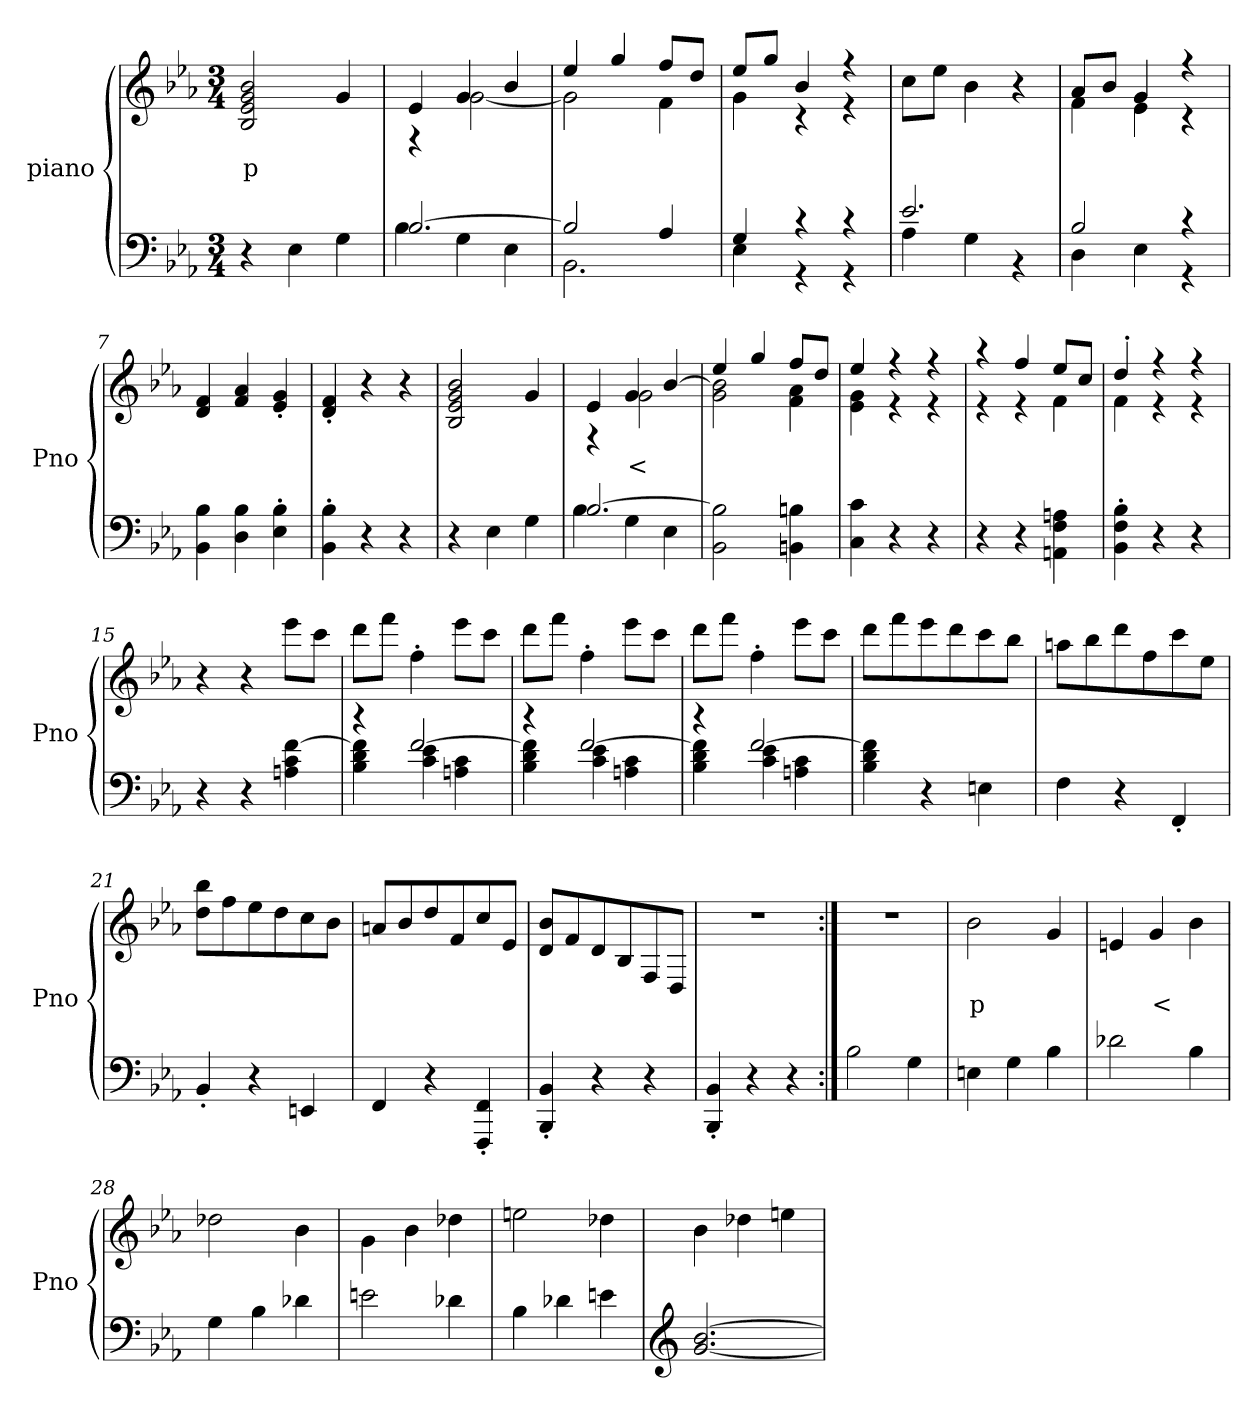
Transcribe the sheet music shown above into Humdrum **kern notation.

**kern	**kern	**text
*part2	*part1	*part1
*staff2	*staff1	*staff1
*I"piano	*I"piano	*
*I'Pno	*I'Pno	*
*clefF4	*clefG2	*
*k[b-e-a-]	*k[b-e-a-]	*
*E-:	*E-:	*
*M3/4	*M3/4	*
=1	=1	=1
4r	2B-/ 2e-/ 2g/ 2b-/	p
4E-\	.	.
4G\	4g/	.
=2	=2	=2
*^	*^	*
[2.B-/	4B-\	4e-/	4r	.
.	4G\	4g/	[2g\	.
.	4E-\	4b-/	.	.
=3	=3	=3	=3	=3
2B-/]	2.BB-\	4ee-/	2g\]	.
.	.	4gg/	.	.
4A-/	.	8ff/L	4f\	.
.	.	8dd/J	.	.
=4	=4	=4	=4	=4
4G/	4E-\	8ee-/L	4g\	.
.	.	8gg/J	.	.
4r	4r	4b-/	4r	.
4r	4r	4r	4r	.
*	*	*v	*v	*
=5	=5	=5	=5
2.e-/	4A-\	8cc\L	.
.	.	8ee-\J	.
.	4G\	4b-\	.
.	4r	4r	.
=6	=6	=6	=6
*	*	*^	*
2B-/	4D\	8a-/L	4f\	.
.	.	8b-/J	.	.
.	4E-\	4g/	4e-\	.
4r	4r	4r	4r	.
*v	*v	*	*	*
*	*v	*v	*
=7	=7	=7
4BB-\ 4B-\	4d/ 4f/	.
4D\ 4B-\	4f/ 4a-/	.
4E-\' 4B-\'	4e-/' 4g/'	.
=8	=8	=8
4BB-\' 4B-\'	4d/' 4f/'	.
4r	4r	.
4r	4r	.
=9	=9	=9
4r	2B-/ 2e-/ 2g/ 2b-/	.
4E-\	.	.
4G\	4g/	.
!!LO:LB:g=z
=10	=10	=10
*^	*^	*
[2.B-/	4B-\	4e-/	4r	.
.	4G\	4g/	2g\	<
.	4E-\	[4b-/	.	.
*v	*v	*	*	*
=11	=11	=11	=11
2BB-\ 2B-\]	4ee-/	2g\ 2b-\]	.
.	4gg/	.	.
4BBn\ 4Bn\	8ff/L	4f\ 4a-\	.
.	8dd/J	.	.
=12	=12	=12	=12
4C\ 4c\	4ee-/	4e-\ 4g\	.
4r	4r	4r	.
4r	4r	4r	.
=13	=13	=13	=13
4r	4r	4r	.
4r	4ff/	4r	.
4AAn\ 4F\ 4An\	8ee-/L	4f\	.
.	8cc/J	.	.
=14	=14	=14	=14
4BB-\' 4F\' 4B-\'	4dd'/	4f\	.
4r	4r	4r	.
4r	4r	4r	.
*	*v	*v	*
=15	=15	=15
4r	4r	.
4r	4r	.
4An\ 4c\ [4f\	8eee-\L	.
.	8ccc\J	.
=16	=16	=16
*^	*	*
4r	4B-\ 4d\ 4f\]	8ddd\L	.
.	.	8fff\J	.
[2f/	4c\ 4e-\	4ff'\	.
.	4An\ 4c\	8eee-\L	.
.	.	8ccc\J	.
=17	=17	=17	=17
4r	4B-\ 4d\ 4f\]	8ddd\L	.
.	.	8fff\J	.
[2f/	4c\ 4e-\	4ff'\	.
.	4An\ 4c\	8eee-\L	.
.	.	8ccc\J	.
!!LO:LB:g=z
=18	=18	=18	=18
4r	4B-\ 4d\ 4f\]	8ddd\L	.
.	.	8fff\J	.
[2f/	4c\ 4e-\	4ff'\	.
.	4An\ 4c\	8eee-\L	.
.	.	8ccc\J	.
*v	*v	*	*
=19	=19	=19
4B-\ 4d\ 4f\]	8ddd\L	.
.	8fff\	.
4r	8eee-\	.
.	8ddd\	.
4En\	8ccc\	.
.	8bb-\J	.
=20	=20	=20
4F\	8aan\L	.
.	8bb-\	.
4r	8ddd\	.
.	8ff\	.
4FF'/	8ccc\	.
.	8ee-\J	.
=21	=21	=21
4BB-'/	8dd\ 8bb-\L	.
.	8ff\	.
4r	8ee-\	.
.	8dd\	.
4EEn/	8cc\	.
.	8b-\J	.
=22	=22	=22
4FF/	8an/L	.
.	8b-/	.
4r	8dd/	.
.	8f/	.
4FFF/' 4FF/'	8cc/	.
.	8e-/J	.
=23	=23	=23
4BBB-/' 4BB-/'	8d/ 8b-/L	.
.	8f/	.
4r	8d/	.
.	8B-/	.
4r	8F/	.
.	8D/J	.
=24	=24	=24
4BBB-/' 4BB-/'	2.r	.
4r	.	.
4r	.	.
!!LO:LB:g=z
=25:|!	=25:|!	=25:|!
2B-\	2.r	.
4G\	.	.
=26	=26	=26
4En\	2b-\	p
4G\	.	.
4B-\	4g/	.
=27	=27	=27
2d-X\	4en/	.
.	4g/	<
4B-\	4b-\	.
=28	=28	=28
4G\	2dd-X\	.
4B-\	.	.
4d-X\	4b-\	.
=29	=29	=29
2en\	4g\	.
.	4b-\	.
4d-X\	4dd-X\	.
=30	=30	=30
4B-\	2een\	.
4d-X\	.	.
4en\	4dd-X\	.
=31	=31	=31
*clefG2	*	*
[2.g/ [2.b-/	4b-\	.
.	4dd-X\	.
.	4een\	.
=	=	=
*-	*-	*-
